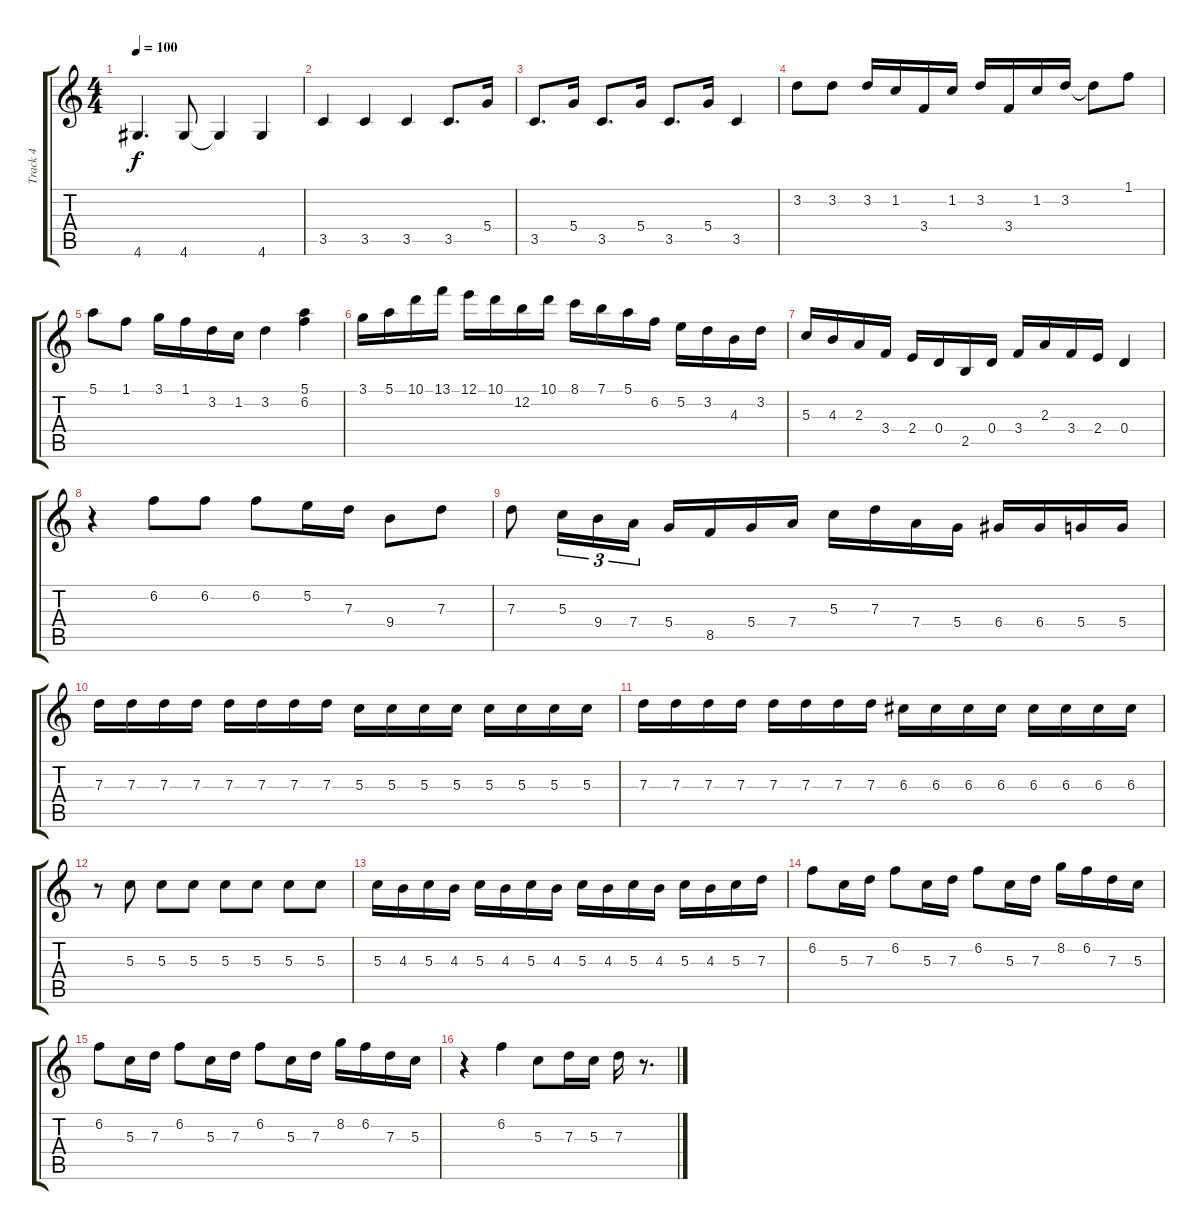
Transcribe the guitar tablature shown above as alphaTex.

\track ("Track 4" "Track 4") {instrument overdrivenguitar}
\staff {score tabs}
\tuning (E4 B3 G3 D3 A2 E2) {hide}
\ts (4 4)
\tempo 100
\clef g2
\ks c
4.6.4{d dy f} 4.6.8 4.6{t}.4 4.6.4 |
3.5.4 3.5.4 3.5.4 3.5.8{d} 5.4.16 |
3.5.8{d} 5.4.16 3.5.8{d} 5.4.16 3.5.8{d} 5.4.16 3.5.4 |
3.2.8 3.2.8 3.2.16 1.2.16 3.4.16 1.2.16 3.2.16 3.4.16 1.2.16 3.2.16 3.2{t}.8 1.1.8 |
5.1.8 1.1.8 3.1.16 1.1.16 3.2.16 1.2.16 3.2.4 (5.1 6.2).4 |
3.1.16 5.1.16 10.1.16 13.1.16 12.1.16 10.1.16 12.2.16 10.1.16 8.1.16 7.1.16 5.1.16 6.2.16 5.2.16 3.2.16 4.3.16 3.2.16 |
5.3.16 4.3.16 2.3.16 3.4.16 2.4.16 0.4.16 2.5.16 0.4.16 3.4.16 2.3.16 3.4.16 2.4.16 0.4.4 |
r.4 6.2.8 6.2.8 6.2.8 5.2.16 7.3.16 9.4.8 7.3.8 |
7.3.8 5.3.16{tu (3 2)} 9.4.16{tu (3 2)} 7.4.16{tu (3 2)} 5.4.16 8.5.16 5.4.16 7.4.16 5.3.16 7.3.16 7.4.16 5.4.16 6.4.16 6.4.16 5.4.16 5.4.16 |
7.3.16 7.3.16 7.3.16 7.3.16 7.3.16 7.3.16 7.3.16 7.3.16 5.3.16 5.3.16 5.3.16 5.3.16 5.3.16 5.3.16 5.3.16 5.3.16 |
7.3.16 7.3.16 7.3.16 7.3.16 7.3.16 7.3.16 7.3.16 7.3.16 6.3.16 6.3.16 6.3.16 6.3.16 6.3.16 6.3.16 6.3.16 6.3.16 |
r.8 5.3.8 5.3.8 5.3.8 5.3.8 5.3.8 5.3.8 5.3.8 |
5.3.16 4.3.16 5.3.16 4.3.16 5.3.16 4.3.16 5.3.16 4.3.16 5.3.16 4.3.16 5.3.16 4.3.16 5.3.16 4.3.16 5.3.16 7.3.16 |
6.2.8 5.3.16 7.3.16 6.2.8 5.3.16 7.3.16 6.2.8 5.3.16 7.3.16 8.2.16 6.2.16 7.3.16 5.3.16 |
6.2.8 5.3.16 7.3.16 6.2.8 5.3.16 7.3.16 6.2.8 5.3.16 7.3.16 8.2.16 6.2.16 7.3.16 5.3.16 |
r.4 6.2.4 5.3.8 7.3.16 5.3.16 7.3.16 r.8{d}
